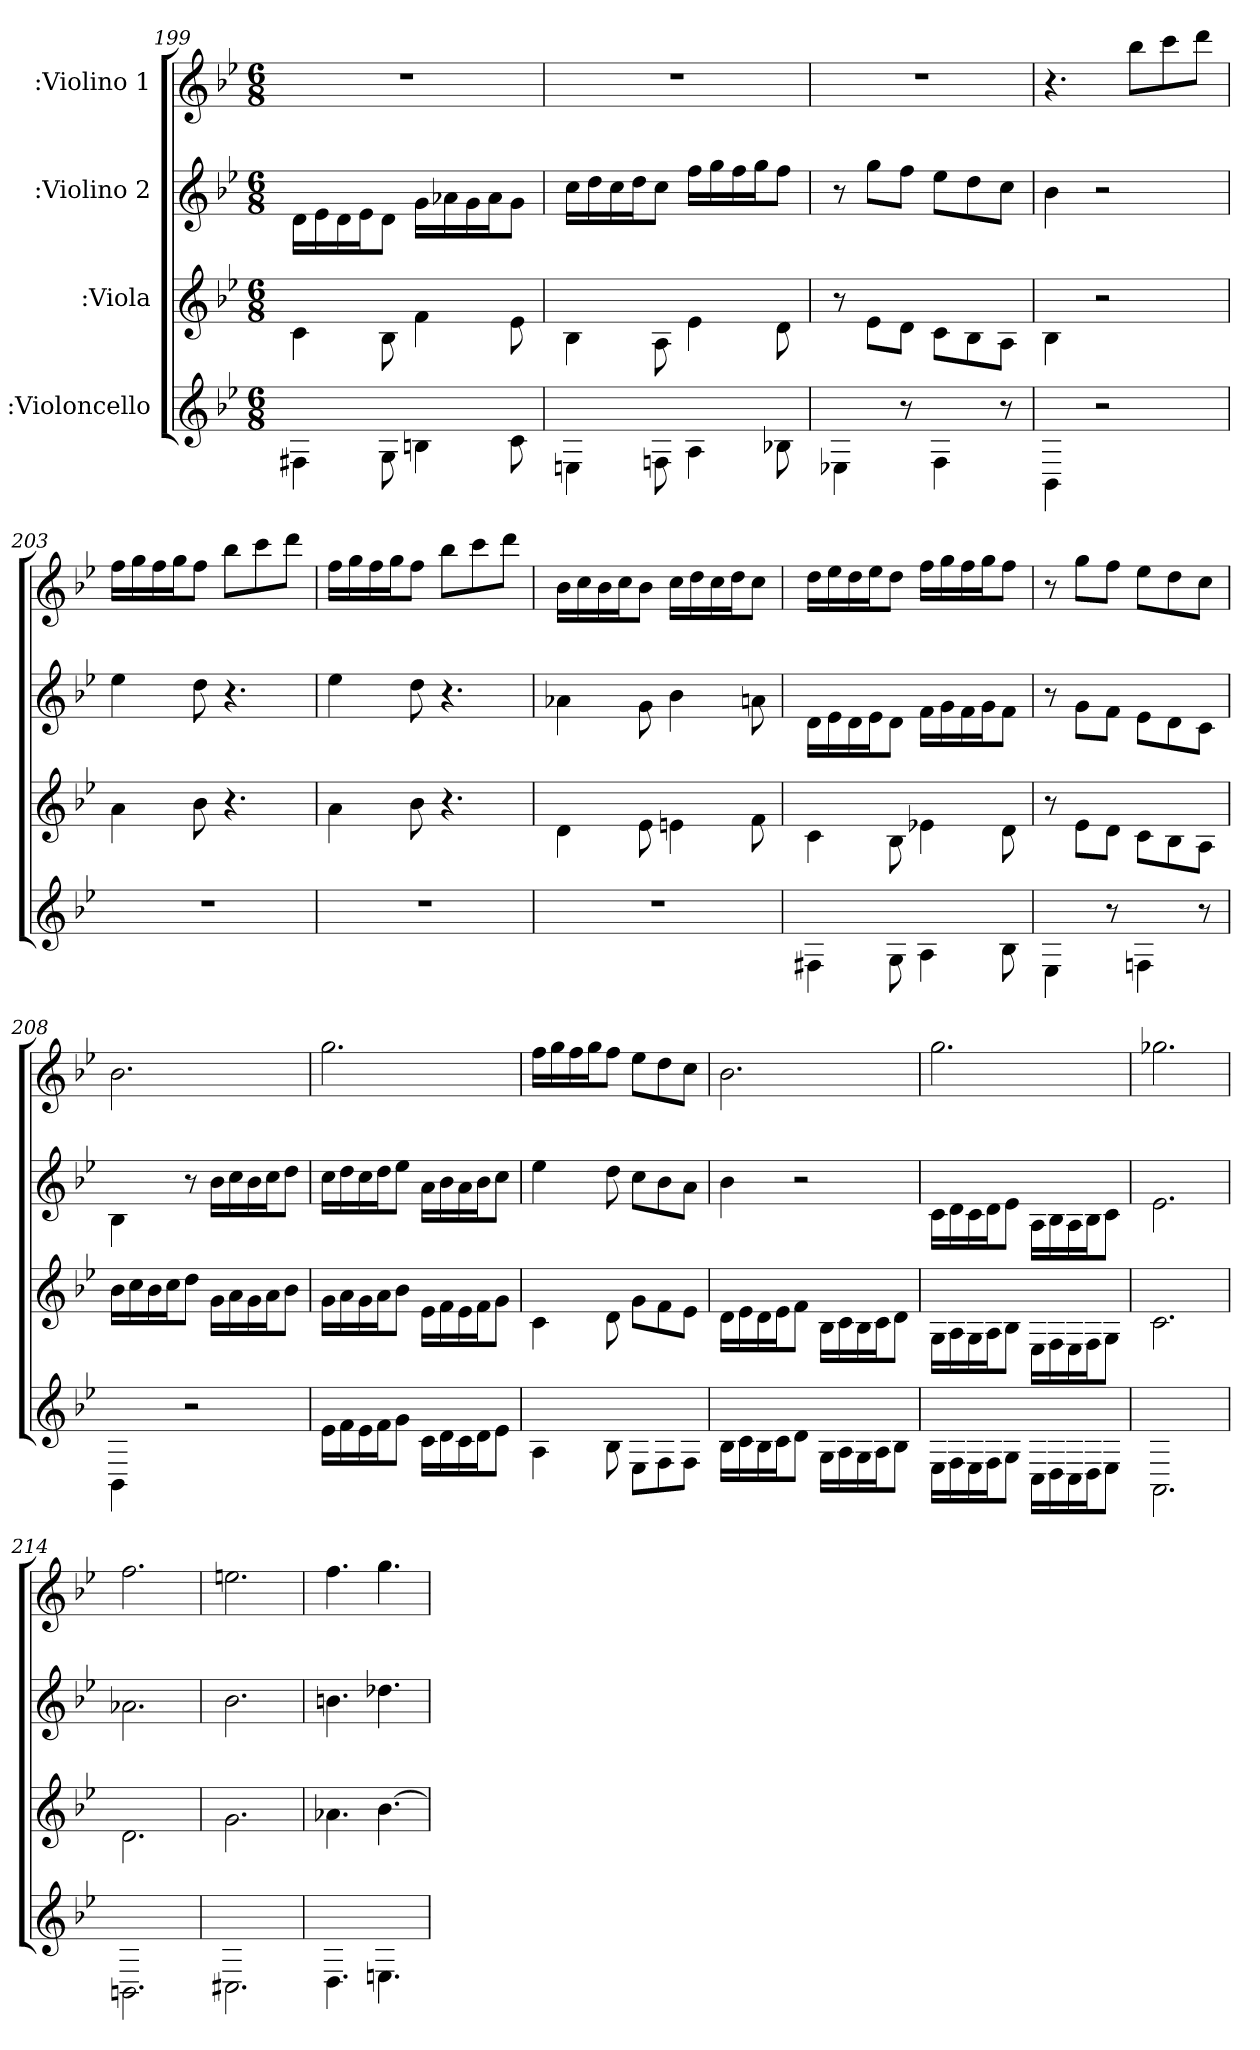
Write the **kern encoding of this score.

**kern	**kern	**kern	**kern
*part4	*part3	*part2	*part1
*staff4	*staff3	*staff2	*staff1
*I":Violoncello	*I":Viola	*I":Violino 2	*I":Violino 1
*k[b-e-]	*k[b-e-]	*k[b-e-]	*k[b-e-]
*B-:	*B-:	*B-:	*B-:
*M6/8	*M6/8	*M6/8	*M6/8
=199	=199	=199	=199
4F#X\	4c\	16d\LL	2.r
.	.	16e-\	.
.	.	16d\	.
.	.	16e-\J	.
8G\	8B-\	8d\J	.
4Bn\	4f\	16g\LL	.
.	.	16a-X\	.
.	.	16g\	.
.	.	16a-\J	.
8c\	8e-\	8g\J	.
=200	=200	=200	=200
4En\	4B-\	16cc\LL	2.r
.	.	16dd\	.
.	.	16cc\	.
.	.	16dd\J	.
8Fn\	8A\	8cc\J	.
4A\	4e-\	16ff\LL	.
.	.	16gg\	.
.	.	16ff\	.
.	.	16gg\J	.
8B-X\	8d\	8ff\J	.
=201	=201	=201	=201
4E-X\	8r	8r	2.r
.	8e-\L	8gg\L	.
8r	8d\J	8ff\J	.
4F\	8c\L	8ee-\L	.
.	8B-\	8dd\	.
8r	8A\J	8cc\J	.
=202	=202	=202	=202
4BB-\	4B-\	4b-\	4.r
2r	2r	2r	.
.	.	.	8bb-\L
.	.	.	8ccc\
.	.	.	8ddd\J
=203	=203	=203	=203
2.r	4a\	4ee-\	16ff\LL
.	.	.	16gg\
.	.	.	16ff\
.	.	.	16gg\J
.	8b-\	8dd\	8ff\J
.	4.r	4.r	8bb-\L
.	.	.	8ccc\
.	.	.	8ddd\J
=204	=204	=204	=204
2.r	4a\	4ee-\	16ff\LL
.	.	.	16gg\
.	.	.	16ff\
.	.	.	16gg\J
.	8b-\	8dd\	8ff\J
.	4.r	4.r	8bb-\L
.	.	.	8ccc\
.	.	.	8ddd\J
=205	=205	=205	=205
2.r	4d\	4a-X\	16b-\LL
.	.	.	16cc\
.	.	.	16b-\
.	.	.	16cc\J
.	8e-\	8g\	8b-\J
.	4en\	4b-\	16cc\LL
.	.	.	16dd\
.	.	.	16cc\
.	.	.	16dd\J
.	8f\	8an\	8cc\J
=206	=206	=206	=206
4F#X\	4c\	16d\LL	16dd\LL
.	.	16e-\	16ee-\
.	.	16d\	16dd\
.	.	16e-\J	16ee-\J
8G\	8B-\	8d\J	8dd\J
4A\	4e-X\	16f\LL	16ff\LL
.	.	16g\	16gg\
.	.	16f\	16ff\
.	.	16g\J	16gg\J
8B-\	8d\	8f\J	8ff\J
=207	=207	=207	=207
4E-\	8r	8r	8r
.	8e-\L	8g\L	8gg\L
8r	8d\J	8f\J	8ff\J
4Fn\	8c\L	8e-\L	8ee-\L
.	8B-\	8d\	8dd\
8r	8A\J	8c\J	8cc\J
=208	=208	=208	=208
4BB-\	16b-\LL	4B-\	2.b-\
.	16cc\	.	.
.	16b-\	.	.
.	16cc\J	.	.
2r	8dd\J	8r	.
.	16g\LL	16b-\LL	.
.	16a\	16cc\	.
.	16g\	16b-\	.
.	16a\J	16cc\J	.
.	8b-\J	8dd\J	.
=209	=209	=209	=209
16e-\LL	16g\LL	16cc\LL	2.gg\
16f\	16a\	16dd\	.
16e-\	16g\	16cc\	.
16f\J	16a\J	16dd\J	.
8g\J	8b-\J	8ee-\J	.
16c\LL	16e-\LL	16a\LL	.
16d\	16f\	16b-\	.
16c\	16e-\	16a\	.
16d\J	16f\J	16b-\J	.
8e-\J	8g\J	8cc\J	.
=210	=210	=210	=210
4A\	4c\	4ee-\	16ff\LL
.	.	.	16gg\
.	.	.	16ff\
.	.	.	16gg\J
8B-\	8d\	8dd\	8ff\J
8E-\L	8g\L	8cc\L	8ee-\L
8F\	8f\	8b-\	8dd\
8F\J	8e-\J	8a\J	8cc\J
=211	=211	=211	=211
16B-\LL	16d\LL	4b-\	2.b-\
16c\	16e-\	.	.
16B-\	16d\	.	.
16c\J	16e-\J	.	.
8d\J	8f\J	2r	.
16G\LL	16B-\LL	.	.
16A\	16c\	.	.
16G\	16B-\	.	.
16A\J	16c\J	.	.
8B-\J	8d\J	.	.
=212	=212	=212	=212
16E-\LL	16G\LL	16c\LL	2.gg\
16F\	16A\	16d\	.
16E-\	16G\	16c\	.
16F\J	16A\J	16d\J	.
8G\J	8B-\J	8e-\J	.
16C\LL	16E-\LL	16A\LL	.
16D\	16F\	16B-\	.
16C\	16E-\	16A\	.
16D\J	16F\J	16B-\J	.
8E-\J	8G\J	8c\J	.
=213	=213	=213	=213
2.AA\	2.c\	2.e-\	2.gg-X\
=214	=214	=214	=214
2.BBn\	2.d\	2.a-X\	2.ff\
=215	=215	=215	=215
2.C#X\	2.g\	2.b-\	2.een\
=216	=216	=216	=216
4.D\	4.a-X\	4.bn\	4.ff\
4.En\	[4.b-\	4.dd-X\	4.gg\
=	=	=	=
*-	*-	*-	*-
